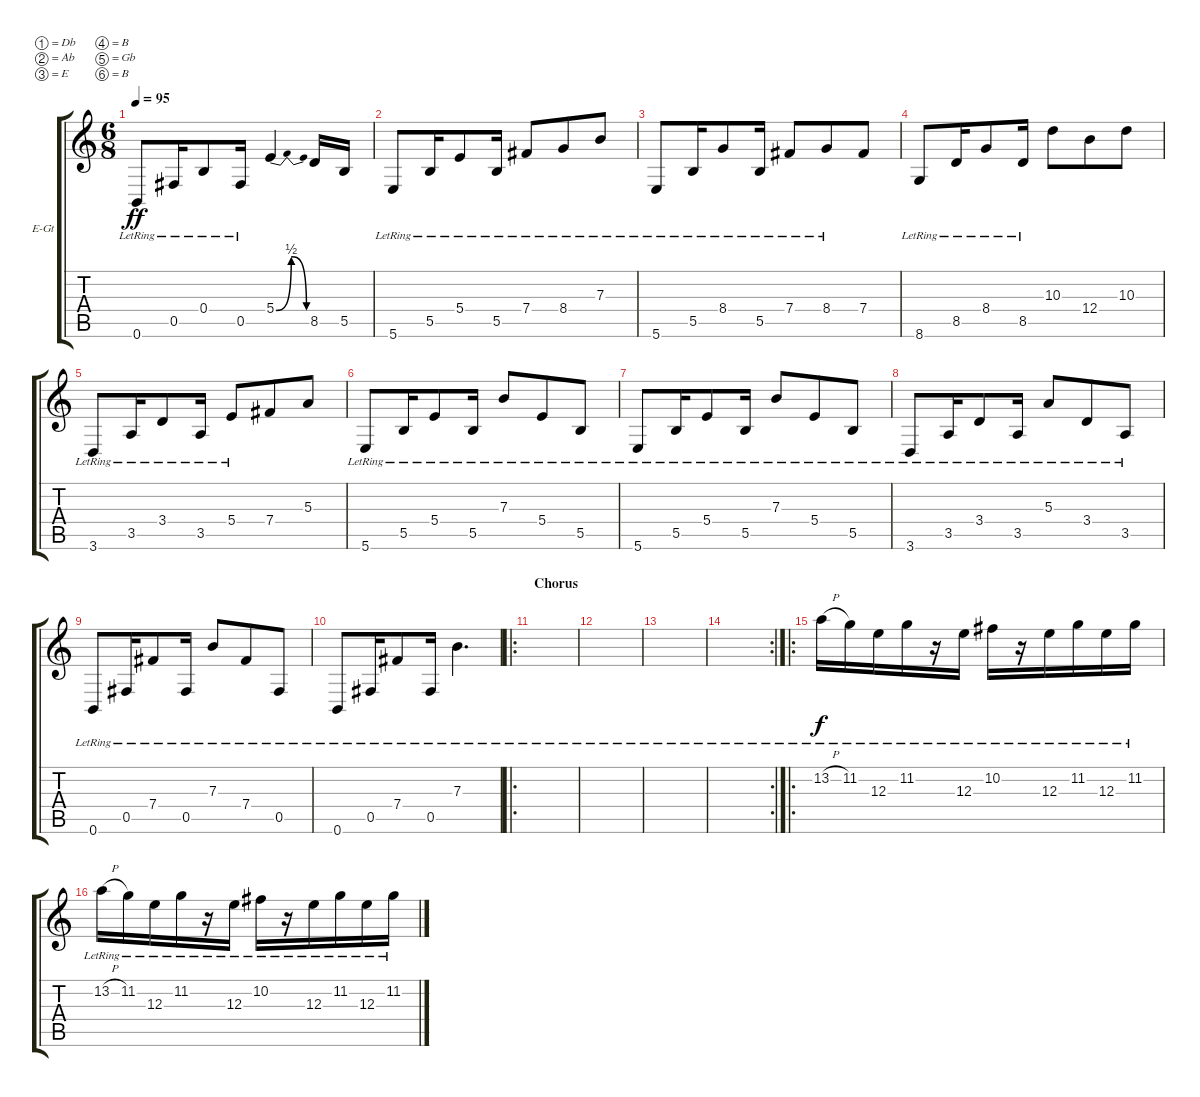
\defaultSystemsLayout 4
\bracketExtendMode groupsimilarinstruments
\firstSystemTrackNameOrientation horizontal
\otherSystemsTrackNameOrientation horizontal
\track ("GTR Clean (Ru)" "E-Gt") {instrument electricguitarclean}
\staff {score tabs}
\tuning (Db4 Ab3 E3 B2 Gb2 B1)
\ts (6 8)
\tempo 95
\clef g2
\ks c
0.6{lr}.8{dy ff} 0.5{lr}.16 0.4{lr}.8 0.5{lr}.16 5.4{be (bendrelease 0 0 9.6 2 28.799999999999997 2 39.6 0)}.4 8.5.16 5.5.16 |
5.6{lr}.8 5.5{lr}.16 5.4{lr}.8 5.5{lr}.16 7.4{lr}.8 8.4{lr}.8 7.3{lr}.8 |
5.6{lr}.8 5.5{lr}.16 8.4{lr}.8 5.5{lr}.16 7.4{lr}.8 8.4{lr}.8 7.4.8 |
8.6{lr}.8 8.5{lr}.16 8.4{lr}.8 8.5{lr}.16 10.3.8 12.4.8 10.3.8 |
3.6{lr}.8 3.5{lr}.16 3.4{lr}.8 3.5{lr}.16 5.4{lr}.8 7.4.8 5.3.8 |
5.6{lr}.8 5.5{lr}.16 5.4{lr}.8 5.5{lr}.16 7.3{lr}.8 5.4{lr}.8 5.5{lr}.8 |
5.6{lr}.8 5.5{lr}.16 5.4{lr}.8 5.5{lr}.16 7.3{lr}.8 5.4{lr}.8 5.5{lr}.8 |
3.6{lr}.8 3.5{lr}.16 3.4{lr}.8 3.5{lr}.16 5.3{lr}.8 3.4{lr}.8 3.5{lr}.8 |
0.6{lr}.8 0.5{lr}.16 7.4{lr}.8 0.5{lr}.16 7.3{lr}.8 7.4{lr}.8 0.5{lr}.8 |
0.6{lr}.8 0.5{lr}.16 7.4{lr}.8 0.5{lr}.16 7.3{lr}.4{d} |
\ro
\section ("" "Chorus")
|
|
|
\rc 2
|
\ro
13.2{h lr}.16{dy f} 11.2{lr}.16 12.3{lr}.16 11.2{lr}.16 r.16 12.3{lr}.16 10.2{lr}.16 r.16 12.3{lr}.16 11.2{lr}.16 12.3{lr}.16 11.2{lr}.16 |
13.2{h lr}.16 11.2{lr}.16 12.3{lr}.16 11.2{lr}.16 r.16 12.3{lr}.16 10.2{lr}.16 r.16 12.3{lr}.16 11.2{lr}.16 12.3{lr}.16 11.2{lr}.16
